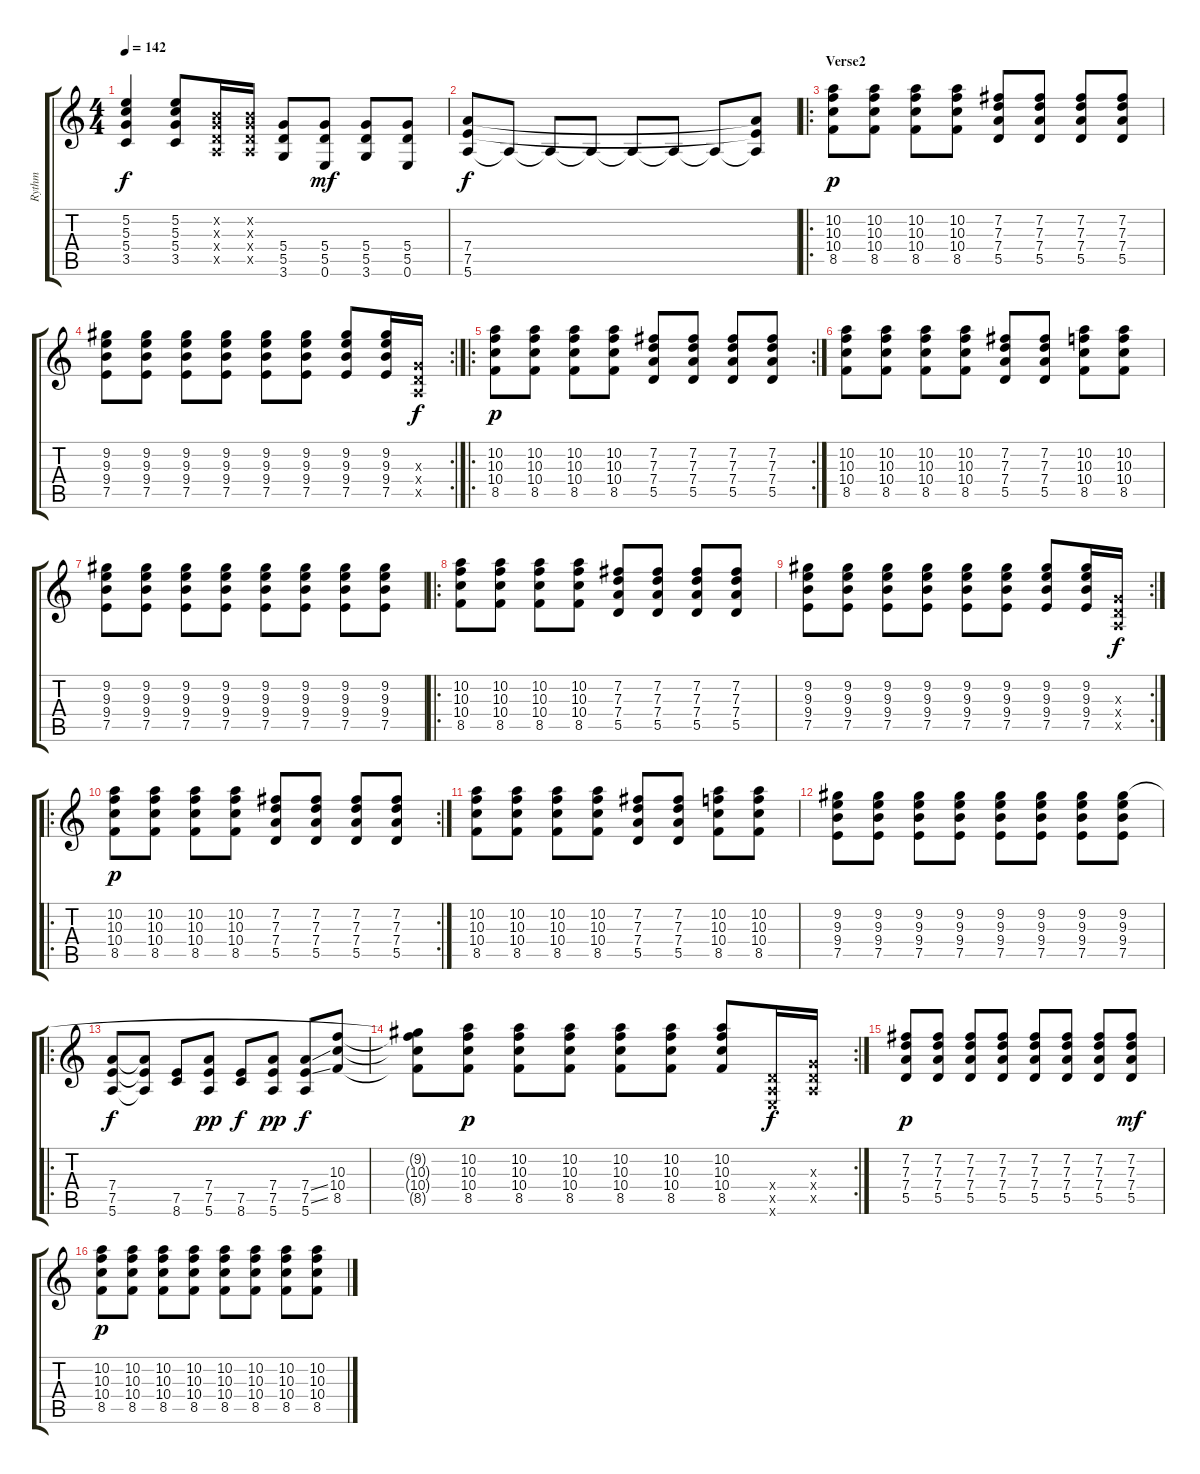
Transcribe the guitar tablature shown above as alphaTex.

\track ("Rythm" "Rythm") {instrument distortionguitar}
\staff {score tabs}
\tuning (E4 B3 G3 D3 A2 E2) {hide}
\ts (4 4)
\tempo 142
\clef g2
\ks c
(5.2 5.3 5.4 3.5).4{dy f} (5.2 5.3 5.4 3.5).8 (0.2{x} 0.3{x} 0.4{x} 0.5{x}).16 (0.2{x} 0.3{x} 0.4{x} 0.5{x}).16 (5.4 5.5 3.6).8 (5.4 5.5 0.6).8{dy mf} (5.4 5.5 3.6).8 (5.4 5.5 0.6).8 |
(7.4 7.5 5.6).8{dy f} 5.6{t}.8 5.6{t}.8 5.6{t}.8 5.6{t}.8 5.6{t}.8 5.6{t}.8 (7.4{t} 7.5{t} 5.6{t}).8 |
\ro
\section ("" "Verse2")
(10.2 10.3 10.4 8.5).8{dy p} (10.2 10.3 10.4 8.5).8 (10.2 10.3 10.4 8.5).8 (10.2 10.3 10.4 8.5).8 (7.2 7.3 7.4 5.5).8 (7.2 7.3 7.4 5.5).8 (7.2 7.3 7.4 5.5).8 (7.2 7.3 7.4 5.5).8 |
\rc 2
(9.2 9.3 9.4 7.5).8 (9.2 9.3 9.4 7.5).8 (9.2 9.3 9.4 7.5).8 (9.2 9.3 9.4 7.5).8 (9.2 9.3 9.4 7.5).8 (9.2 9.3 9.4 7.5).8 (9.2 9.3 9.4 7.5).8 (9.2 9.3 9.4 7.5).16 (0.3{x} 0.4{x} 0.5{x}).16{dy f} |
\ro
\rc 2
(10.2 10.3 10.4 8.5).8{dy p} (10.2 10.3 10.4 8.5).8 (10.2 10.3 10.4 8.5).8 (10.2 10.3 10.4 8.5).8 (7.2 7.3 7.4 5.5).8 (7.2 7.3 7.4 5.5).8 (7.2 7.3 7.4 5.5).8 (7.2 7.3 7.4 5.5).8 |
(10.2 10.3 10.4 8.5).8 (10.2 10.3 10.4 8.5).8 (10.2 10.3 10.4 8.5).8 (10.2 10.3 10.4 8.5).8 (7.2 7.3 7.4 5.5).8 (7.2 7.3 7.4 5.5).8 (10.2 10.3 10.4 8.5).8 (10.2 10.3 10.4 8.5).8 |
(9.2 9.3 9.4 7.5).8 (9.2 9.3 9.4 7.5).8 (9.2 9.3 9.4 7.5).8 (9.2 9.3 9.4 7.5).8 (9.2 9.3 9.4 7.5).8 (9.2 9.3 9.4 7.5).8 (9.2 9.3 9.4 7.5).8 (9.2 9.3 9.4 7.5).8 |
\ro
(10.2 10.3 10.4 8.5).8 (10.2 10.3 10.4 8.5).8 (10.2 10.3 10.4 8.5).8 (10.2 10.3 10.4 8.5).8 (7.2 7.3 7.4 5.5).8 (7.2 7.3 7.4 5.5).8 (7.2 7.3 7.4 5.5).8 (7.2 7.3 7.4 5.5).8 |
\rc 2
(9.2 9.3 9.4 7.5).8 (9.2 9.3 9.4 7.5).8 (9.2 9.3 9.4 7.5).8 (9.2 9.3 9.4 7.5).8 (9.2 9.3 9.4 7.5).8 (9.2 9.3 9.4 7.5).8 (9.2 9.3 9.4 7.5).8 (9.2 9.3 9.4 7.5).16 (0.3{x} 0.4{x} 0.5{x}).16{dy f} |
\ro
\rc 2
(10.2 10.3 10.4 8.5).8{dy p} (10.2 10.3 10.4 8.5).8 (10.2 10.3 10.4 8.5).8 (10.2 10.3 10.4 8.5).8 (7.2 7.3 7.4 5.5).8 (7.2 7.3 7.4 5.5).8 (7.2 7.3 7.4 5.5).8 (7.2 7.3 7.4 5.5).8 |
(10.2 10.3 10.4 8.5).8 (10.2 10.3 10.4 8.5).8 (10.2 10.3 10.4 8.5).8 (10.2 10.3 10.4 8.5).8 (7.2 7.3 7.4 5.5).8 (7.2 7.3 7.4 5.5).8 (10.2 10.3 10.4 8.5).8 (10.2 10.3 10.4 8.5).8 |
(9.2 9.3 9.4 7.5).8 (9.2 9.3 9.4 7.5).8 (9.2 9.3 9.4 7.5).8 (9.2 9.3 9.4 7.5).8 (9.2 9.3 9.4 7.5).8 (9.2 9.3 9.4 7.5).8 (9.2 9.3 9.4 7.5).8 (9.2 9.3 9.4 7.5).8 |
\ro
(7.4 7.5 5.6).8{dy f} (7.4{t} 7.5{t} 5.6{t}).8 (7.5 8.6).8 (7.4 7.5 5.6).8{dy pp} (7.5 8.6).8{dy f} (7.4 7.5 5.6).8{dy pp} (7.4{ss} 7.5{ss} 5.6).8{dy f} (10.3 10.4 8.5).8 |
\rc 2
(9.2{t} 10.3{t} 10.4{t} 8.5{t}).8 (10.2 10.3 10.4 8.5).8{dy p} (10.2 10.3 10.4 8.5).8 (10.2 10.3 10.4 8.5).8 (10.2 10.3 10.4 8.5).8 (10.2 10.3 10.4 8.5).8 (10.2 10.3 10.4 8.5).8 (0.4{x} 0.5{x} 0.6{x}).16{dy f} (0.3{x} 0.4{x} 0.5{x}).16 |
(7.2 7.3 7.4 5.5).8{dy p} (7.2 7.3 7.4 5.5).8 (7.2 7.3 7.4 5.5).8 (7.2 7.3 7.4 5.5).8 (7.2 7.3 7.4 5.5).8 (7.2 7.3 7.4 5.5).8 (7.2 7.3 7.4 5.5).8 (7.2 7.3 7.4 5.5).8{dy mf} |
(10.2 10.3 10.4 8.5).8{dy p} (10.2 10.3 10.4 8.5).8 (10.2 10.3 10.4 8.5).8 (10.2 10.3 10.4 8.5).8 (10.2 10.3 10.4 8.5).8 (10.2 10.3 10.4 8.5).8 (10.2 10.3 10.4 8.5).8 (10.2 10.3 10.4 8.5).8
